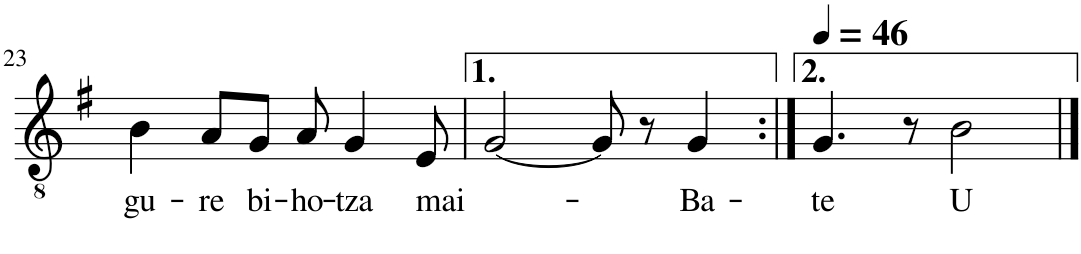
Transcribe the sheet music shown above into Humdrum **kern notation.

**kern	**text
*part1	*part1
*staff1	*staff1
*I"Ténor	*
*I'T.	*
!!LO:PB:g=z
*clefGv2	*
*k[f#]	*
*M4/4	*
=23	=23
!	!LO:LY:b
4B\	gu-
!	!LO:LY:b
8A/L	-re
!	!LO:LY:b
8G/J	bi-
!	!LO:LY:b
8A/	-ho-
!	!LO:LY:b
4G/	-tza
!	!LO:LY:b
8E/	mai-
=24	=24
[2G/	.
8G/]	.
8r	.
!	!LO:LY:b
4G/	Ba-
=25:|!	=25:|!
*MM46	*
!	!LO:LY:b
4.G/	te
8r	.
!	!LO:LY:b
2B\	U
==	==
*-	*-
